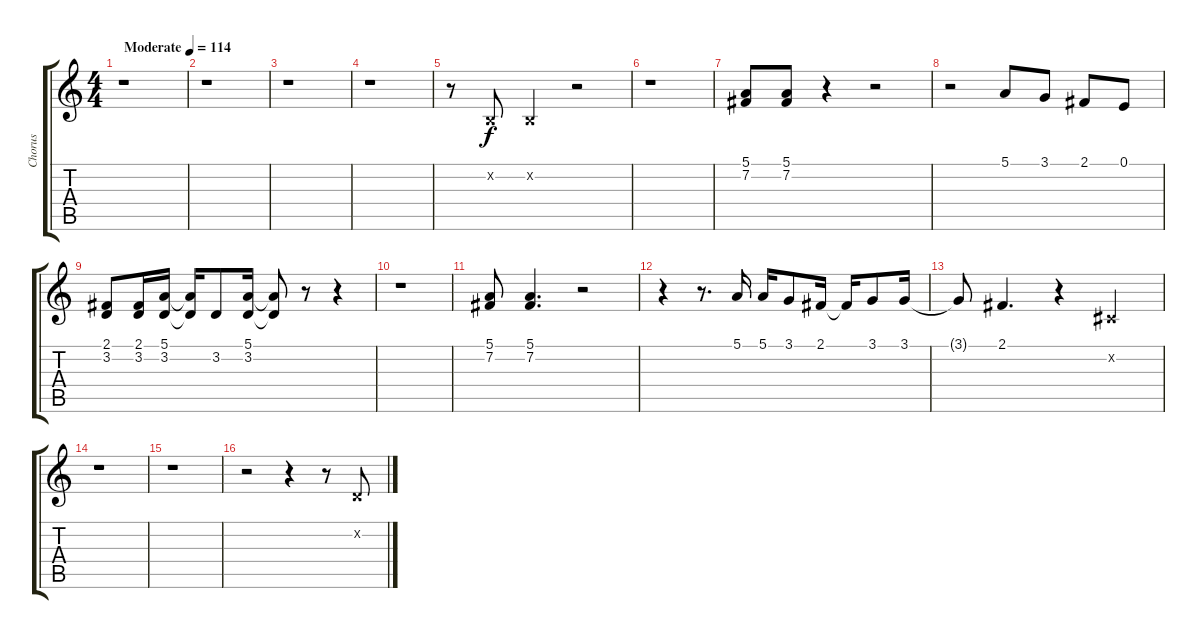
\track ("Chorus" "Chorus") {instrument lead1square}
\staff {score tabs}
\tuning (E4 B3 G3 D3 A2 E2) {hide}
\ts (4 4)
\tempo (114 "Moderate")
\clef g2
\ks c
r.1{dy f instrument lead1square} |
r.1 |
r.1 |
r.1 |
r.8 0.2{x}.8 0.2{x}.4 r.2 |
r.1 |
(5.1 7.2).8 (5.1 7.2).8 r.4 r.2 |
r.2 5.1.8 3.1.8 2.1.8 0.1.8 |
(2.1 3.2).8 (2.1 3.2).16 (5.1 3.2).16 (5.1{t} 3.2{t}).16 3.2.8 (5.1 3.2).16 (5.1{t} 3.2{t}).8 r.8 r.4 |
r.1 |
(5.1 7.2).8 (5.1 7.2).4{d} r.2 |
r.4 r.8{d} 5.1.16 5.1.16 3.1.8 2.1.16 2.1{t}.16 3.1.8 3.1.16 |
3.1{t}.8 2.1.4{d} r.4 2.2{x}.4 |
r.1 |
r.1 |
r.2 r.4 r.8 3.2{x}.8
